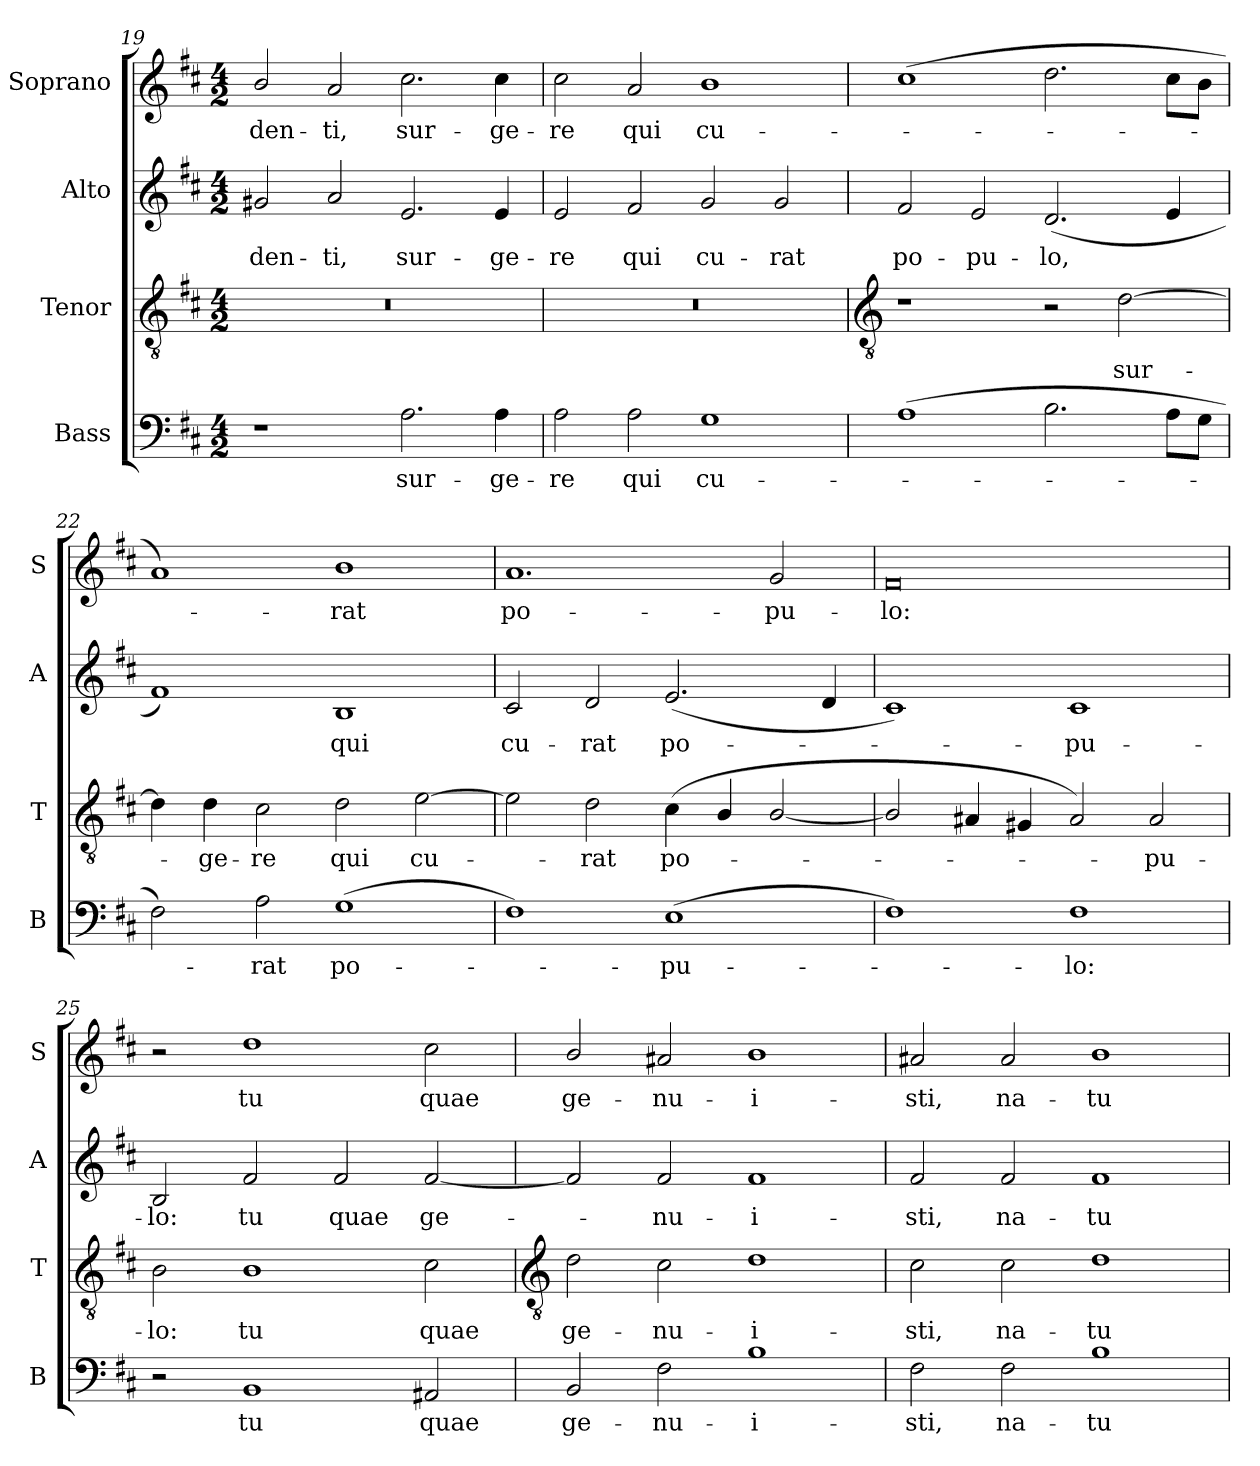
**kern	**text	**kern	**text	**kern	**text	**kern	**text
*part4	*part4	*part3	*part3	*part2	*part2	*part1	*part1
*staff4	*staff4	*staff3	*staff3	*staff2	*staff2	*staff1	*staff1
*I"Bass	*	*I"Tenor	*	*I"Alto	*	*I"Soprano	*
*I'B	*	*I'T	*	*I'A	*	*I'S	*
*clefF4	*	*clefGv2	*	*clefG2	*	*clefG2	*
*k[f#c#]	*	*k[f#c#]	*	*k[f#c#]	*	*k[f#c#]	*
*D:	*	*D:	*	*D:	*	*D:	*
*M4/2	*	*M4/2	*	*M4/2	*	*M4/2	*
=19	=19	=19	=19	=19	=19	=19	=19
!	!	!	!	!	!LO:LY:b	!	!LO:LY:b
1r	.	0r	.	2g#X	-den-	2b/	-den-
!	!	!	!	!	!LO:LY:b	!	!LO:LY:b
.	.	.	.	2a	-ti,	2a	-ti,
!	!LO:LY:b	!	!	!	!LO:LY:b	!	!LO:LY:b
2.A	sur-	.	.	2.e	sur-	2.cc#	sur-
!	!LO:LY:b	!	!	!	!LO:LY:b	!	!LO:LY:b
4A	-ge-	.	.	4e	-ge-	4cc#	-ge-
=20	=20	=20	=20	=20	=20	=20	=20
!	!LO:LY:b	!	!	!	!LO:LY:b	!	!LO:LY:b
2A	-re	0r	.	2e	-re	2cc#	-re
!	!LO:LY:b	!	!	!	!LO:LY:b	!	!LO:LY:b
2A	qui	.	.	2f#	qui	2a	qui
!	!LO:LY:b	!	!	!	!LO:LY:b	!	!LO:LY:b
1G	cu-	.	.	2g/	cu-	1b	cu-
!	!	!	!	!	!LO:LY:b	!	!
.	.	.	.	2g/	-rat	.	.
!!LO:LB:g=z
=21	=21	=21	=21	=21	=21	=21	=21
*	*	*clefGv2	*	*	*	*	*
!	!	!	!	!	!LO:LY:b	!	!
(>1A	.	1r	.	2f#	po-	(>1cc#	.
!	!	!	!	!	!LO:LY:b	!	!
.	.	.	.	2e	-pu-	.	.
!	!	!	!	!	!LO:LY:b	!	!
2.B	.	2r	.	(<2.d	-lo,	2.dd	.
!	!	!	!LO:LY:b	!	!	!	!
.	.	[2d	sur-	.	.	.	.
8AL	.	.	.	4e	.	8cc#L	.
8GJ	.	.	.	.	.	8bJ	.
=22	=22	=22	=22	=22	=22	=22	=22
2F#)	.	4d]	.	1f#)	.	1a)	.
!	!	!	!LO:LY:b	!	!	!	!
.	.	4d	ge-	.	.	.	.
!	!LO:LY:b	!	!LO:LY:b	!	!	!	!
2A	rat	2c#	-re	.	.	.	.
!	!LO:LY:b	!	!LO:LY:b	!	!LO:LY:b	!	!LO:LY:b
(>1G	po-	2d	qui	1B	qui	1b	rat
!	!	!	!LO:LY:b	!	!	!	!
.	.	[2e	cu-	.	.	.	.
=23	=23	=23	=23	=23	=23	=23	=23
!	!	!	!	!	!LO:LY:b	!	!LO:LY:b
1F#)	.	2e]	.	2c#	cu-	1.a	po-
!	!	!	!LO:LY:b	!	!LO:LY:b	!	!
.	.	2d	rat	2d	-rat	.	.
!	!LO:LY:b	!	!LO:LY:b	!	!LO:LY:b	!	!
(>1E	pu-	(<4c#	po-	(<2.e	po-	.	.
.	.	4B/	.	.	.	.	.
!	!	!	!	!	!	!	!LO:LY:b
.	.	[2B/	.	.	.	2g/	-pu-
.	.	.	.	4d	.	.	.
=24	=24	=24	=24	=24	=24	=24	=24
!	!	!	!	!	!	!	!LO:LY:b
1F#)	.	2B/]	.	1c#)	.	0f#	-lo:
.	.	4A#X	.	.	.	.	.
.	.	4G#X	.	.	.	.	.
!	!LO:LY:b	!	!	!	!LO:LY:b	!	!
1F#	lo:	2A#)	.	1c#	pu-	.	.
!	!	!	!LO:LY:b	!	!	!	!
.	.	2A#	pu-	.	.	.	.
=25	=25	=25	=25	=25	=25	=25	=25
!	!	!	!LO:LY:b	!	!LO:LY:b	!	!
2r	.	2B	-lo:	2B	-lo:	2r	.
!	!LO:LY:b	!	!LO:LY:b	!	!LO:LY:b	!	!LO:LY:b
1BB	tu	1B	tu	2f#	tu	1dd	tu
!	!	!	!	!	!LO:LY:b	!	!
.	.	.	.	2f#	quae	.	.
!	!LO:LY:b	!	!LO:LY:b	!	!LO:LY:b	!	!LO:LY:b
2AA#X	quae	2c#	quae	[2f#	ge-	2cc#	quae
!!LO:LB:g=z
=26	=26	=26	=26	=26	=26	=26	=26
*	*	*clefGv2	*	*	*	*	*
!	!LO:LY:b	!	!LO:LY:b	!	!	!	!LO:LY:b
2BB	ge-	2d	ge-	2f#]	.	2b/	ge-
!	!LO:LY:b	!	!LO:LY:b	!	!LO:LY:b	!	!LO:LY:b
2F#	-nu-	2c#	-nu-	2f#	nu-	2a#X	-nu-
!	!LO:LY:b	!	!LO:LY:b	!	!LO:LY:b	!	!LO:LY:b
1B	-i-	1d	-i-	1f#	-i-	1b	-i-
=27	=27	=27	=27	=27	=27	=27	=27
!	!LO:LY:b	!	!LO:LY:b	!	!LO:LY:b	!	!LO:LY:b
2F#	-sti,	2c#	-sti,	2f#	-sti,	2a#X	-sti,
!	!LO:LY:b	!	!LO:LY:b	!	!LO:LY:b	!	!LO:LY:b
2F#	na-	2c#	na-	2f#	na-	2a#	na-
!	!LO:LY:b	!	!LO:LY:b	!	!LO:LY:b	!	!LO:LY:b
1B	-tu-	1d	-tu-	1f#	-tu-	1b	-tu-
=	=	=	=	=	=	=	=
*-	*-	*-	*-	*-	*-	*-	*-
